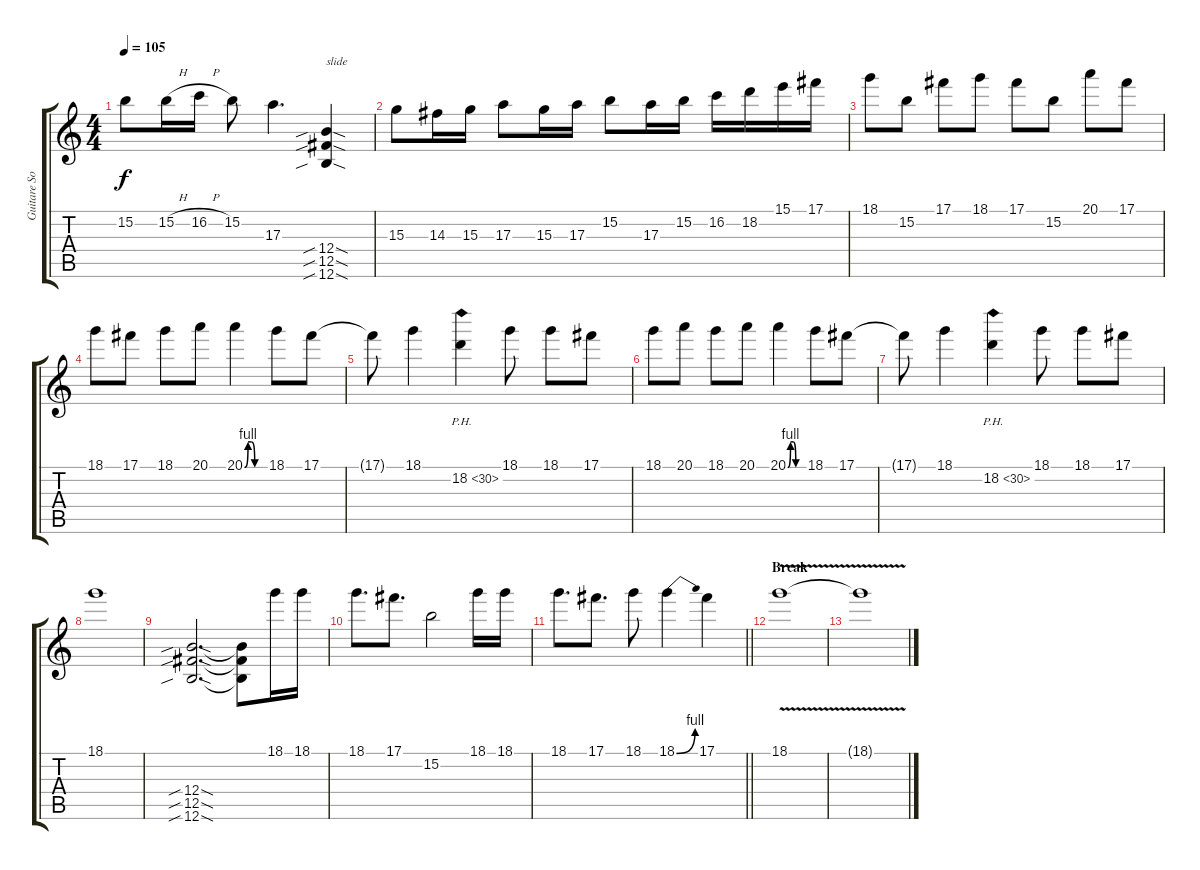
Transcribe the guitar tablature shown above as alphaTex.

\track ("Guitare Solo" "Guitare So") {instrument distortionguitar}
\staff {score tabs}
\tuning (Db4 Ab3 E3 B2 Gb2 B1) {hide}
\ts (4 4)
\tempo 105
\clef g2
\ks c
15.2.8{dy f} 15.2{h}.16 16.2{h}.16 15.2.8 17.3.4{d} (12.4{sib sod} 12.5{sib sod} 12.6{sib sod}).4{txt "slide"} |
15.3.8 14.3.16 15.3.16 17.3.8 15.3.16 17.3.16 15.2.8 17.3.16 15.2.16 16.2.16 18.2.16 15.1.16 17.1.16 |
18.1.8 15.2.8 17.1.8 18.1.8 17.1.8 15.2.8 20.1.8 17.1.8 |
18.1.8 17.1.8 18.1.8 20.1.8 20.1{be (custom 0 0 10 4 20 4 30 0 60 0)}.4 18.1.8 17.1.8 |
17.1{t}.8 18.1.4 18.2{ph 12}.4 18.1.8 18.1.8 17.1.8 |
18.1.8 20.1.8 18.1.8 20.1.8 20.1{be (custom 0 0 10 4 20 4 30 0 60 0)}.4 18.1.8 17.1.8 |
17.1{t}.8 18.1.4 18.2{ph 12}.4 18.1.8 18.1.8 17.1.8 |
18.1.1 |
(12.4{sib sod} 12.5{sib sod} 12.6{sib sod}).2{d} (12.4{t} 12.5{t} 12.6{t}).8 18.1.16 18.1.16 |
18.1.8{d} 17.1.8{d} 15.2.2 18.1.16 18.1.16 |
\barLineRight lightlight
18.1.8{d} 17.1.8{d} 18.1.8 18.1{be (bend 0 0 60 4)}.4 17.1.4 |
\section ("" "Break")
18.1{v}.1 |
18.1{t}.1
